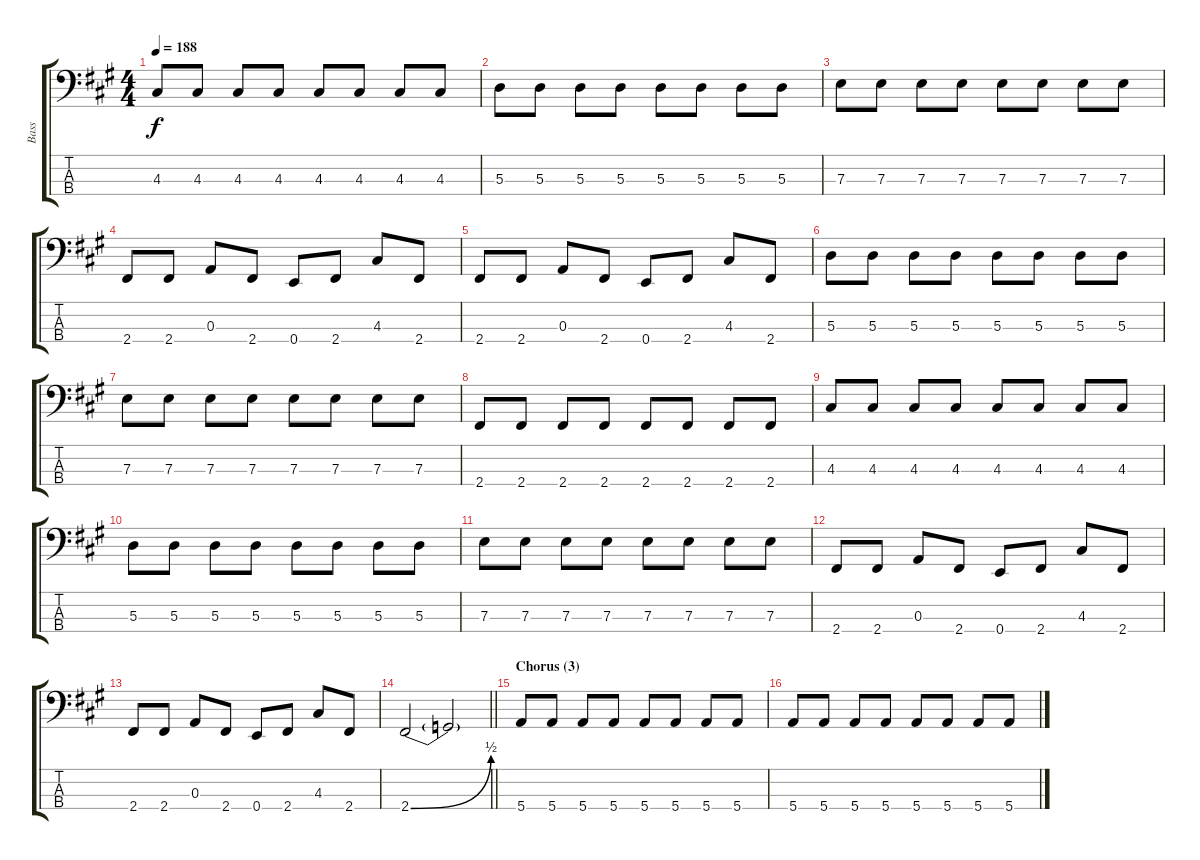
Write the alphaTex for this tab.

\track ("Bass" "Bass") {instrument electricbasspick}
\staff {score tabs}
\tuning (G2 D2 A1 E1) {hide}
\ts (4 4)
\tempo 188
\clef f4
\ks a
4.3.8{dy f} 4.3.8 4.3.8 4.3.8 4.3.8 4.3.8 4.3.8 4.3.8 |
5.3.8 5.3.8 5.3.8 5.3.8 5.3.8 5.3.8 5.3.8 5.3.8 |
7.3.8 7.3.8 7.3.8 7.3.8 7.3.8 7.3.8 7.3.8 7.3.8 |
2.4.8 2.4.8 0.3.8 2.4.8 0.4.8 2.4.8 4.3.8 2.4.8 |
2.4.8 2.4.8 0.3.8 2.4.8 0.4.8 2.4.8 4.3.8 2.4.8 |
5.3.8 5.3.8 5.3.8 5.3.8 5.3.8 5.3.8 5.3.8 5.3.8 |
7.3.8 7.3.8 7.3.8 7.3.8 7.3.8 7.3.8 7.3.8 7.3.8 |
2.4.8 2.4.8 2.4.8 2.4.8 2.4.8 2.4.8 2.4.8 2.4.8 |
4.3.8 4.3.8 4.3.8 4.3.8 4.3.8 4.3.8 4.3.8 4.3.8 |
5.3.8 5.3.8 5.3.8 5.3.8 5.3.8 5.3.8 5.3.8 5.3.8 |
7.3.8 7.3.8 7.3.8 7.3.8 7.3.8 7.3.8 7.3.8 7.3.8 |
2.4.8 2.4.8 0.3.8 2.4.8 0.4.8 2.4.8 4.3.8 2.4.8 |
2.4.8 2.4.8 0.3.8 2.4.8 0.4.8 2.4.8 4.3.8 2.4.8 |
\barLineRight lightlight
2.4{be (bend 0 0 60 2)}.2 2.4{t}.2 |
\section ("" "Chorus (3)")
5.4.8 5.4.8 5.4.8 5.4.8 5.4.8 5.4.8 5.4.8 5.4.8 |
5.4.8 5.4.8 5.4.8 5.4.8 5.4.8 5.4.8 5.4.8 5.4.8
